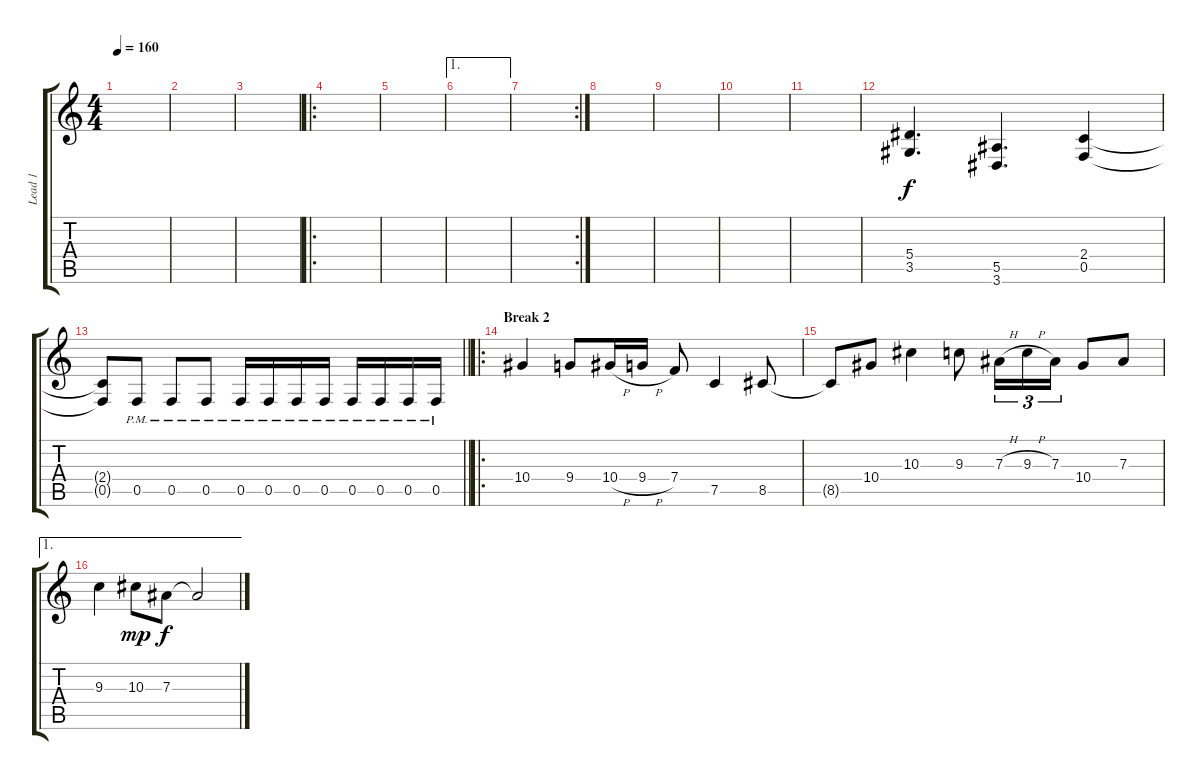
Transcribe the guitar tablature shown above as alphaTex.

\track ("Lead 1" "Lead 1") {instrument distortionguitar}
\staff {score tabs}
\tuning (C4 G3 Eb3 Bb2 F2 C2) {hide}
\ts (4 4)
\tempo 160
\clef g2
\ks c
|
|
|
\ro
|
|
\ae 1
|
\rc 2
|
|
|
|
|
(5.4 3.5).4{d} (5.5 3.6).4{d} (2.4 0.5).4 |
\barLineRight lightlight
(2.4{t} 0.5{t}).8 0.5{pm}.8 0.5{pm}.8 0.5{pm}.8 0.5{pm}.16 0.5{pm}.16 0.5{pm}.16 0.5{pm}.16 0.5{pm}.16 0.5{pm}.16 0.5{pm}.16 0.5{pm}.16 |
\ro
\section ("" "Break 2")
10.4.4 9.4.8 10.4{h}.16 9.4{h}.16 7.4.8 7.5.4 8.5.8 |
8.5{t}.8 10.4.8 10.3.4 9.3.8 7.3{h}.16{tu (3 2)} 9.3{h}.16{tu (3 2)} 7.3.16{tu (3 2)} 10.4.8 7.3.8 |
\ae 1
9.3.4 10.3.8{dy mp} 7.3.8{dy f} 7.3{t}.2
